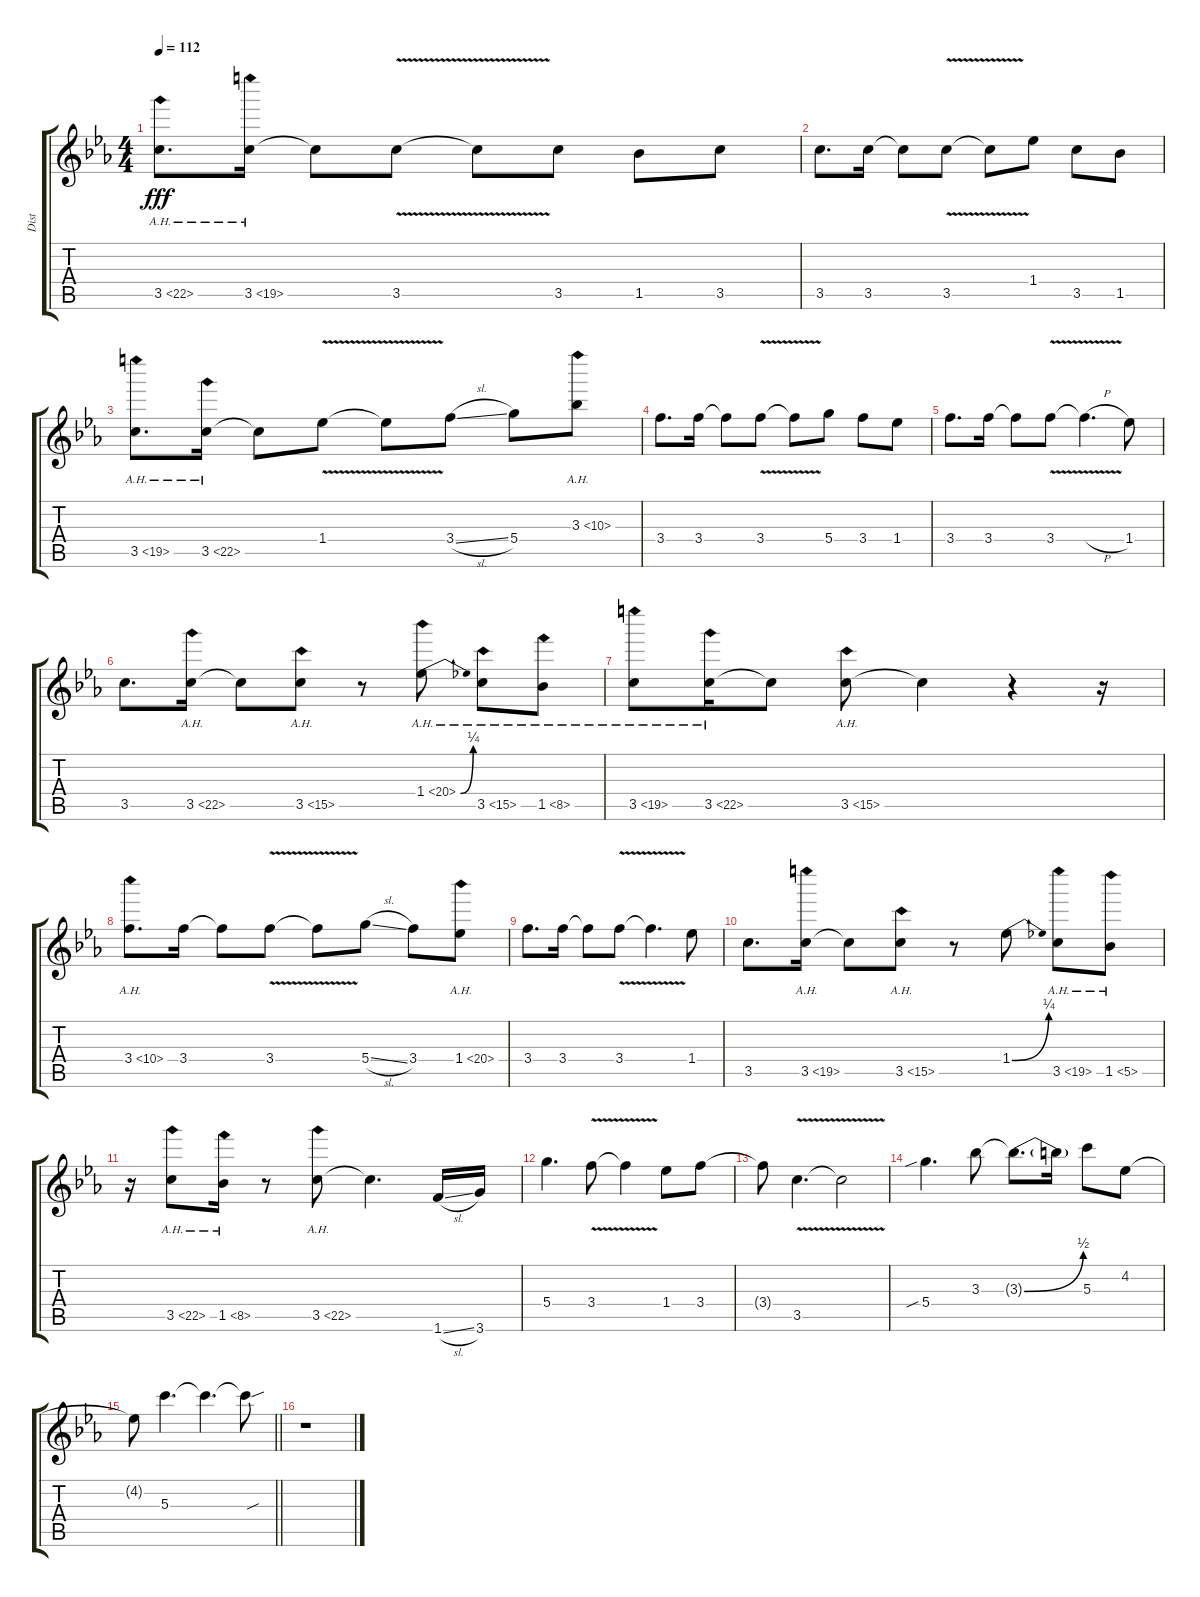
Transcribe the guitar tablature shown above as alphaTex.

\track ("Dist" "Dist") {instrument overdrivenguitar}
\staff {score tabs}
\tuning (E4 B3 G4 D4 A3 E3) {hide}
\ts (4 4)
\tempo 112
\clef g2
\ks eb
3.5{ah 19}.8{d dy fff} 3.5{ah 16}.16 3.5{t}.8 3.5{v}.8 3.5{v t}.8 3.5.8 1.5.8 3.5.8 |
3.5.8{d} 3.5.16 3.5{t}.8 3.5{v}.8 3.5{v t}.8 1.4.8 3.5.8 1.5.8 |
3.5{ah 16}.8{d} 3.5{ah 19}.16 3.5{t}.8 1.4{v}.8 1.4{v t}.8 3.4{sl}.8 5.4.8 3.3{ah 7}.8 |
3.4.8{d} 3.4.16 3.4{t}.8 3.4{v}.8 3.4{v t}.8 5.4.8 3.4.8 1.4.8 |
3.4.8{d} 3.4.16 3.4{t}.8 3.4{v}.8 3.4{h t}.4{d} 1.4.8 |
3.5.8{d} 3.5{ah 19}.16 3.5{t}.8 3.5{ah 12}.8 r.8 1.4{be (bend 0 0 60 1) ah 19}.8 3.5{ah 12}.8 1.5{ah 7}.8 |
3.5{ah 16}.8 3.5{ah 19}.16 3.5{t}.8 3.5{ah 12}.8 3.5{t}.4 r.4 r.16 |
3.4{ah 7}.8{d} 3.4.16 3.4{t}.8 3.4{v}.8 3.4{v t}.8 5.4{sl}.8 3.4.8 1.4{ah 19}.8 |
3.4.8{d} 3.4.16 3.4{t}.8 3.4{v}.8 3.4{v t}.4{d} 1.4.8 |
3.5.8{d} 3.5{ah 16}.16 3.5{t}.8 3.5{ah 12}.8 r.8 1.4{be (bend 0 0 60 1)}.8 3.5{ah 16}.8 1.5{ah 4}.8 |
r.16 3.5{ah 19}.8 1.5{ah 7}.16 r.8 3.5{ah 19}.8 3.5{t}.4{d} 1.6{sl}.16 3.6.16 |
5.4.4{d} 3.4{v}.8 3.4{v t}.4 1.4.8 3.4.8 |
3.4{t}.8 3.5{v}.4{d} 3.5{v t}.2 |
5.4{sib}.4{d} 3.3.8 3.3{be (bend 0 0 60 2) t}.8{d} 3.3{t}.16 5.3.8 4.2.8 |
\barLineRight lightlight
4.2{t}.8 5.3.4{d} 5.3{t}.4{d} 5.3{sou t}.8 |
r.1
